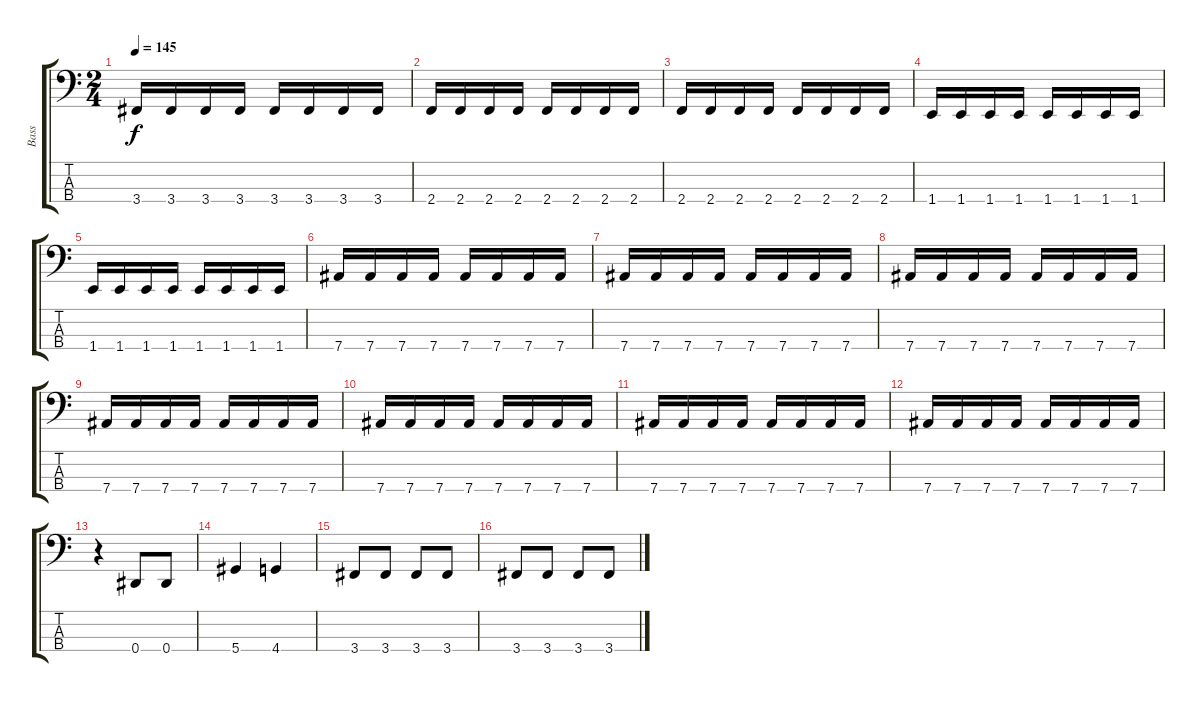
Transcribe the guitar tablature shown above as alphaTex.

\track ("Bass" "Bass") {instrument electricbassfinger}
\staff {score tabs}
\tuning (Ab2 Eb2 Bb1 Eb1) {hide}
\ts (2 4)
\tempo 145
\clef f4
\ks c
3.4.16{dy f} 3.4.16 3.4.16 3.4.16 3.4.16 3.4.16 3.4.16 3.4.16 |
2.4.16 2.4.16 2.4.16 2.4.16 2.4.16 2.4.16 2.4.16 2.4.16 |
2.4.16 2.4.16 2.4.16 2.4.16 2.4.16 2.4.16 2.4.16 2.4.16 |
1.4.16 1.4.16 1.4.16 1.4.16 1.4.16 1.4.16 1.4.16 1.4.16 |
1.4.16 1.4.16 1.4.16 1.4.16 1.4.16 1.4.16 1.4.16 1.4.16 |
7.4.16 7.4.16 7.4.16 7.4.16 7.4.16 7.4.16 7.4.16 7.4.16 |
7.4.16 7.4.16 7.4.16 7.4.16 7.4.16 7.4.16 7.4.16 7.4.16 |
7.4.16 7.4.16 7.4.16 7.4.16 7.4.16 7.4.16 7.4.16 7.4.16 |
7.4.16 7.4.16 7.4.16 7.4.16 7.4.16 7.4.16 7.4.16 7.4.16 |
7.4.16 7.4.16 7.4.16 7.4.16 7.4.16 7.4.16 7.4.16 7.4.16 |
7.4.16 7.4.16 7.4.16 7.4.16 7.4.16 7.4.16 7.4.16 7.4.16 |
7.4.16 7.4.16 7.4.16 7.4.16 7.4.16 7.4.16 7.4.16 7.4.16 |
r.4 0.4.8 0.4.8 |
5.4.4 4.4.4 |
3.4.8 3.4.8 3.4.8 3.4.8 |
3.4.8 3.4.8 3.4.8 3.4.8
